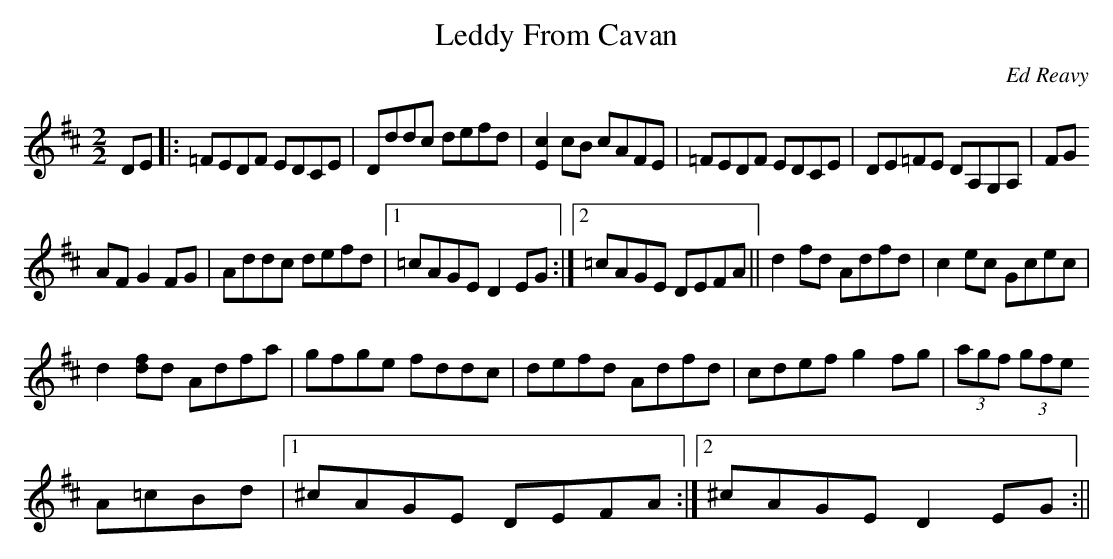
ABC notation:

X:1
T:Leddy From Cavan
M:2/2
L:1/8
C:Ed Reavy
K:D
DE|:=FEDF EDCE|Dddc defd|[E2c2] cB cAFE|=FEDF EDCE|DE=FE DA,G,A,|FG
AF G2 FG|Addc defd|1=cAGE D2 EG:|2 =cAGE DEFA||d2 fd Adfd|c2 ec Gcec|
d2 [df]d Adfa |gfge fddc|defd Adfd|cdef g2 fg|(3agf (3gfe
A=cBd|1 ^cAGE DEFA:|2 ^cAGE D2 EG:||
